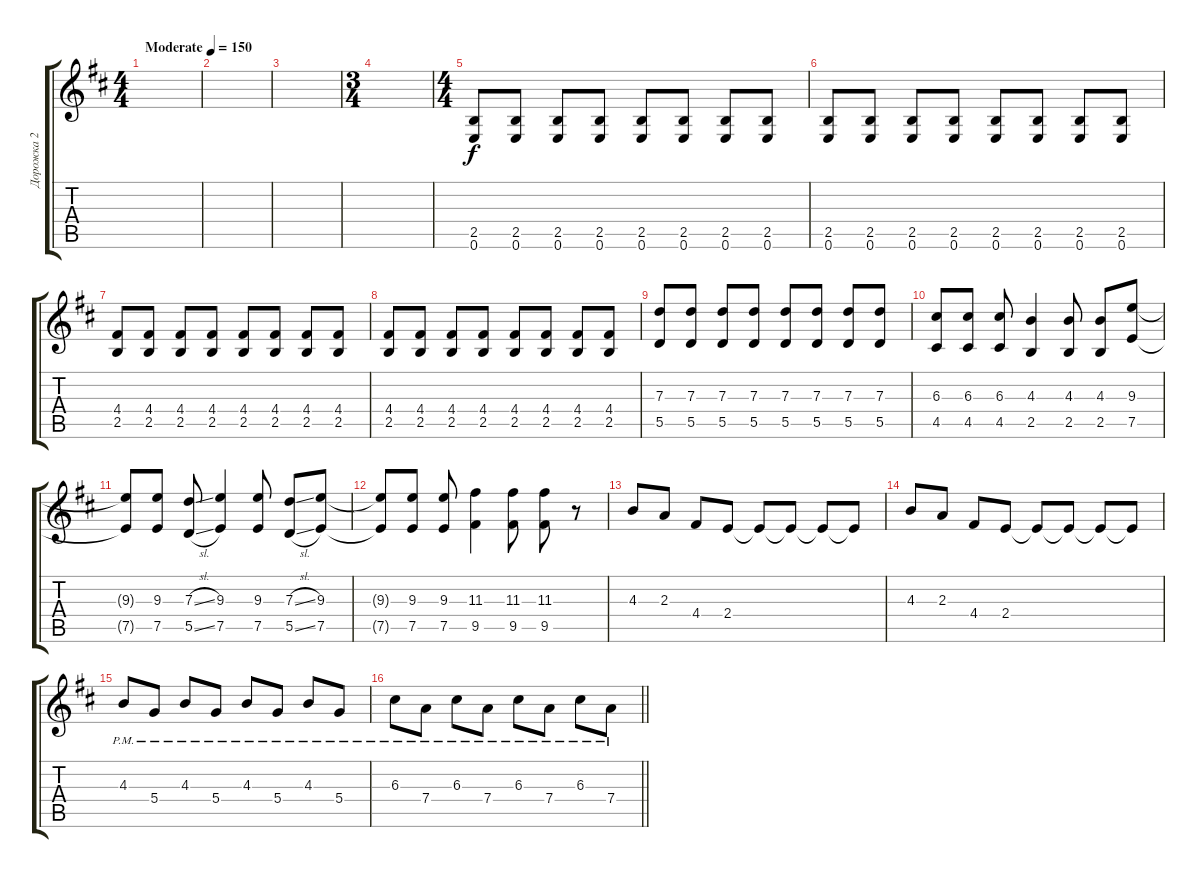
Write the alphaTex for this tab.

\track ("Дорожка 2" "Дорожка 2") {instrument distortionguitar}
\staff {score tabs}
\tuning (E4 B3 G3 D3 A2 E2) {hide}
\ts (4 4)
\tempo (150 "Moderate")
\clef g2
\ks bminor
|
|
|
\ts (3 4)
|
\ts (4 4)
(2.5 0.6).8 (2.5 0.6).8 (2.5 0.6).8 (2.5 0.6).8 (2.5 0.6).8 (2.5 0.6).8 (2.5 0.6).8 (2.5 0.6).8 |
(2.5 0.6).8 (2.5 0.6).8 (2.5 0.6).8 (2.5 0.6).8 (2.5 0.6).8 (2.5 0.6).8 (2.5 0.6).8 (2.5 0.6).8 |
(4.4 2.5).8 (4.4 2.5).8 (4.4 2.5).8 (4.4 2.5).8 (4.4 2.5).8 (4.4 2.5).8 (4.4 2.5).8 (4.4 2.5).8 |
(4.4 2.5).8 (4.4 2.5).8 (4.4 2.5).8 (4.4 2.5).8 (4.4 2.5).8 (4.4 2.5).8 (4.4 2.5).8 (4.4 2.5).8 |
(7.3 5.5).8 (7.3 5.5).8 (7.3 5.5).8 (7.3 5.5).8 (7.3 5.5).8 (7.3 5.5).8 (7.3 5.5).8 (7.3 5.5).8 |
(6.3 4.5).8 (6.3 4.5).8 (6.3 4.5).8 (4.3 2.5).4 (4.3 2.5).8 (4.3 2.5).8 (9.3 7.5).8 |
(9.3{t} 7.5{t}).8 (9.3 7.5).8 (7.3{sl} 5.5{sl}).8 (9.3 7.5).4 (9.3 7.5).8 (7.3{sl} 5.5{sl}).8 (9.3 7.5).8 |
(9.3{t} 7.5{t}).8 (9.3 7.5).8 (9.3 7.5).8 (11.3 9.5).4 (11.3 9.5).8 (11.3 9.5).8 r.8 |
4.3.8 2.3.8 4.4.8 2.4.8 2.4{t}.8 2.4{t}.8 2.4{t}.8 2.4{t}.8 |
4.3.8 2.3.8 4.4.8 2.4.8 2.4{t}.8 2.4{t}.8 2.4{t}.8 2.4{t}.8 |
4.3{pm}.8 5.4{pm}.8 4.3{pm}.8 5.4{pm}.8 4.3{pm}.8 5.4{pm}.8 4.3{pm}.8 5.4{pm}.8 |
\barLineRight lightlight
6.3{pm}.8 7.4{pm}.8 6.3{pm}.8 7.4{pm}.8 6.3{pm}.8 7.4{pm}.8 6.3{pm}.8 7.4{pm}.8
